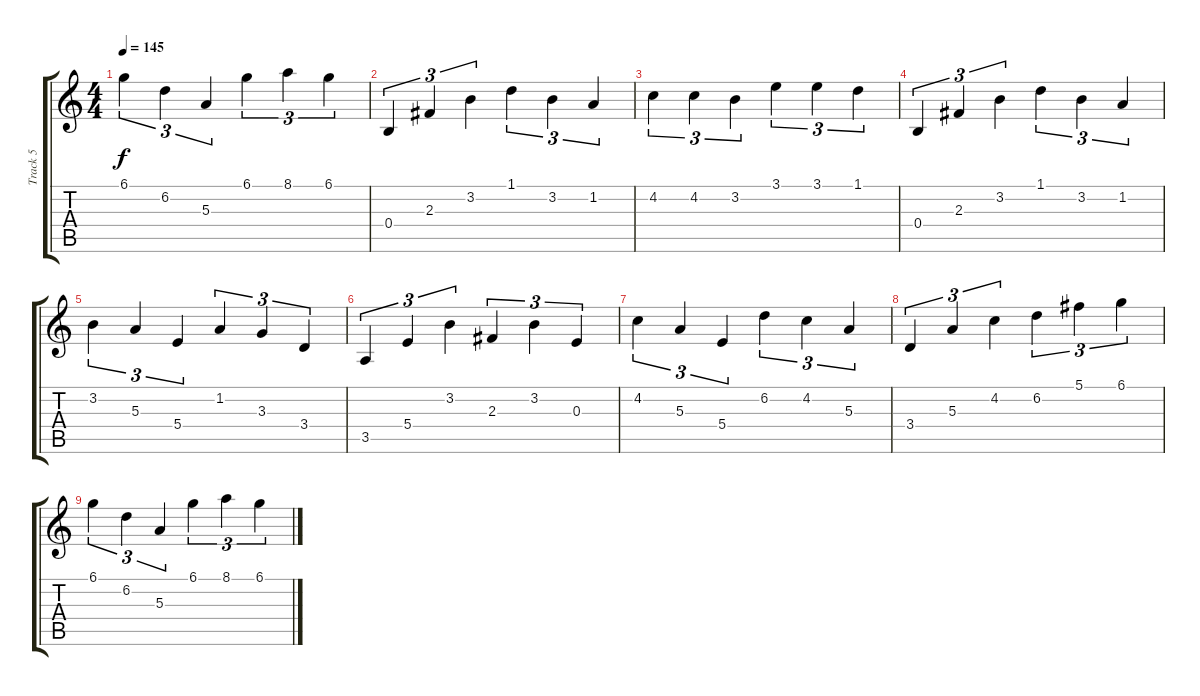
\track ("Track 5" "Track 5") {instrument acousticguitarsteel}
\staff {score tabs}
\tuning (Db4 Ab3 E3 B2 Gb2 B1) {hide}
\ts (4 4)
\tempo 145
\clef g2
\ks c
6.1.4{tu (3 2) dy f} 6.2.4{tu (3 2)} 5.3.4{tu (3 2)} 6.1.4{tu (3 2)} 8.1.4{tu (3 2)} 6.1.4{tu (3 2)} |
0.4.4{tu (3 2)} 2.3.4{tu (3 2)} 3.2.4{tu (3 2)} 1.1.4{tu (3 2)} 3.2.4{tu (3 2)} 1.2.4{tu (3 2)} |
4.2.4{tu (3 2)} 4.2.4{tu (3 2)} 3.2.4{tu (3 2)} 3.1.4{tu (3 2)} 3.1.4{tu (3 2)} 1.1.4{tu (3 2)} |
0.4.4{tu (3 2)} 2.3.4{tu (3 2)} 3.2.4{tu (3 2)} 1.1.4{tu (3 2)} 3.2.4{tu (3 2)} 1.2.4{tu (3 2)} |
3.2.4{tu (3 2)} 5.3.4{tu (3 2)} 5.4.4{tu (3 2)} 1.2.4{tu (3 2)} 3.3.4{tu (3 2)} 3.4.4{tu (3 2)} |
3.5.4{tu (3 2)} 5.4.4{tu (3 2)} 3.2.4{tu (3 2)} 2.3.4{tu (3 2)} 3.2.4{tu (3 2)} 0.3.4{tu (3 2)} |
4.2.4{tu (3 2)} 5.3.4{tu (3 2)} 5.4.4{tu (3 2)} 6.2.4{tu (3 2)} 4.2.4{tu (3 2)} 5.3.4{tu (3 2)} |
3.4.4{tu (3 2)} 5.3.4{tu (3 2)} 4.2.4{tu (3 2)} 6.2.4{tu (3 2)} 5.1.4{tu (3 2)} 6.1.4{tu (3 2)} |
6.1.4{tu (3 2)} 6.2.4{tu (3 2)} 5.3.4{tu (3 2)} 6.1.4{tu (3 2)} 8.1.4{tu (3 2)} 6.1.4{tu (3 2)}
